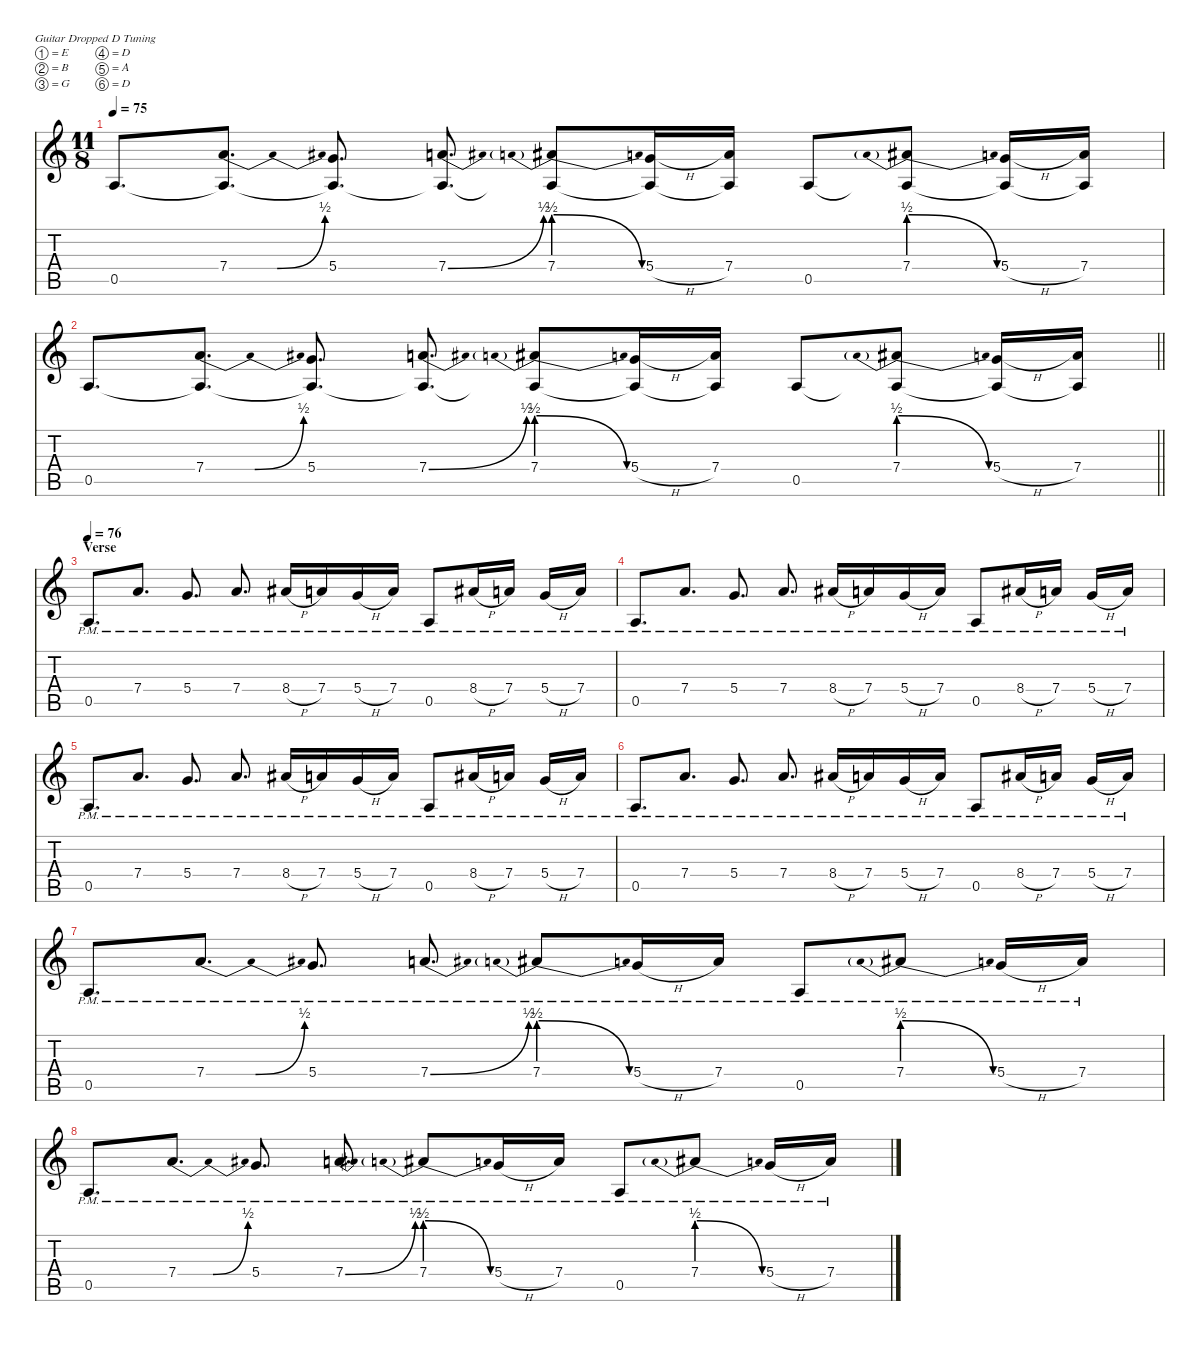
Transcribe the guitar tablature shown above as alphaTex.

\defaultSystemsLayout 4
\hideDynamics
\bracketExtendMode nobrackets
\singleTrackTrackNamePolicy hidden
\multiTrackTrackNamePolicy hidden
\otherSystemsTrackNameOrientation horizontal
\track ("Left Guitar" "dist.guit.") {mute instrument distortionguitar}
\staff {score tabs}
\tuning (E4 B3 G3 D3 A2 D2)
\ts (11 8)
\tempo 75
\clef g2
\ks c
0.5.8{d dy f beam Up} (7.4{be (bendrelease 0 0 25.0000008 2 39.999998399999996 2 19.999999199999998 0)} 0.5{t}).8{d beam Up} (5.4 0.5{t}).8{d beam Up} (7.4{be (bend 0 0 25.0000008 2)} 0.5{t}).8{d beam Up} (7.4{be (prebendrelease 0 2 30 0)} 0.5{t}).8{beam Up} (5.4{h} 0.5{t}).16{beam Up} (7.4 0.5{t}).16{dy ff beam Up} 0.5.8{dy f beam Up} (7.4{be (prebendrelease 0 2 30 0)} 0.5{t}).8{beam Up} (5.4{h} 0.5{t}).16{beam Up} (7.4 0.5{t}).16{dy ff beam Up} |
\barLineRight lightlight
0.5.8{d dy f beam Up} (7.4{be (bendrelease 0 0 25.0000008 2 39.999998399999996 2 19.999999199999998 0)} 0.5{t}).8{d beam Up} (5.4 0.5{t}).8{d beam Up} (7.4{be (bend 0 0 25.0000008 2)} 0.5{t}).8{d beam Up} (7.4{be (prebendrelease 0 2 30 0)} 0.5{t}).8{beam Up} (5.4{h} 0.5{t}).16{beam Up} (7.4 0.5{t}).16{dy ff beam Up} 0.5.8{dy f beam Up} (7.4{be (prebendrelease 0 2 30 0)} 0.5{t}).8{beam Up} (5.4{h} 0.5{t}).16{beam Up} (7.4 0.5{t}).16{dy ff beam Up} |
\section ("" "Verse")
\tempo 76
0.5{pm}.8{d dy f beam Up} 7.4{pm}.8{d beam Up} 5.4{pm}.8{d beam Up} 7.4{pm}.8{d beam Up} 8.4{h pm acc #}.16{beam Up} 7.4{pm}.16{dy ff beam Up} 5.4{h pm}.16{dy f beam Up} 7.4{pm}.16{dy ff beam Up} 0.5{pm}.8{dy f beam Up} 8.4{h pm acc #}.16{beam Up} 7.4{pm}.16{dy ff beam Up} 5.4{h pm}.16{dy f beam Up} 7.4{pm}.16{dy ff beam Up} |
0.5{pm}.8{d dy f beam Up} 7.4{pm}.8{d beam Up} 5.4{pm}.8{d beam Up} 7.4{pm}.8{d beam Up} 8.4{h pm acc #}.16{beam Up} 7.4{pm}.16{dy ff beam Up} 5.4{h pm}.16{dy f beam Up} 7.4{pm}.16{dy ff beam Up} 0.5{pm}.8{dy f beam Up} 8.4{h pm acc #}.16{beam Up} 7.4{pm}.16{dy ff beam Up} 5.4{h pm}.16{dy f beam Up} 7.4{pm}.16{dy ff beam Up} |
0.5{pm}.8{d dy f beam Up} 7.4{pm}.8{d beam Up} 5.4{pm}.8{d beam Up} 7.4{pm}.8{d beam Up} 8.4{h pm acc #}.16{beam Up} 7.4{pm}.16{dy ff beam Up} 5.4{h pm}.16{dy f beam Up} 7.4{pm}.16{dy ff beam Up} 0.5{pm}.8{dy f beam Up} 8.4{h pm acc #}.16{beam Up} 7.4{pm}.16{dy ff beam Up} 5.4{h pm}.16{dy f beam Up} 7.4{pm}.16{dy ff beam Up} |
0.5{pm}.8{d dy f beam Up} 7.4{pm}.8{d beam Up} 5.4{pm}.8{d beam Up} 7.4{pm}.8{d beam Up} 8.4{h pm acc #}.16{beam Up} 7.4{pm}.16{dy ff beam Up} 5.4{h pm}.16{dy f beam Up} 7.4{pm}.16{dy ff beam Up} 0.5{pm}.8{dy f beam Up} 8.4{h pm acc #}.16{beam Up} 7.4{pm}.16{dy ff beam Up} 5.4{h pm}.16{dy f beam Up} 7.4{pm}.16{dy ff beam Up} |
0.5{pm}.8{d dy f beam Up} 7.4{be (bendrelease 0 0 25.0000008 2 39.999998399999996 2 19.999999199999998 0) pm}.8{d beam Up} 5.4{pm}.8{d beam Up} 7.4{be (bend 0 0 25.0000008 2) pm}.8{d beam Up} 7.4{be (prebendrelease 0 2 30 0) pm}.8{beam Up} 5.4{h pm}.16{beam Up} 7.4{pm}.16{dy ff beam Up} 0.5{pm}.8{dy f beam Up} 7.4{be (prebendrelease 0 2 30 0) pm}.8{beam Up} 5.4{h pm}.16{beam Up} 7.4{pm}.16{dy ff beam Up} |
0.5{pm}.8{d dy f beam Up} 7.4{be (bendrelease 0 0 25.0000008 2 39.999998399999996 2 19.999999199999998 0) pm}.8{d beam Up} 5.4{pm}.8{d beam Up} 7.4{be (bend 0 0 25.0000008 2) pm}.8{d beam Up} 7.4{be (prebendrelease 0 2 30 0) pm}.8{beam Up} 5.4{h pm}.16{beam Up} 7.4{pm}.16{dy ff beam Up} 0.5{pm}.8{dy f beam Up} 7.4{be (prebendrelease 0 2 30 0) pm}.8{beam Up} 5.4{h pm}.16{beam Up} 7.4{pm}.16{dy ff beam Up}
